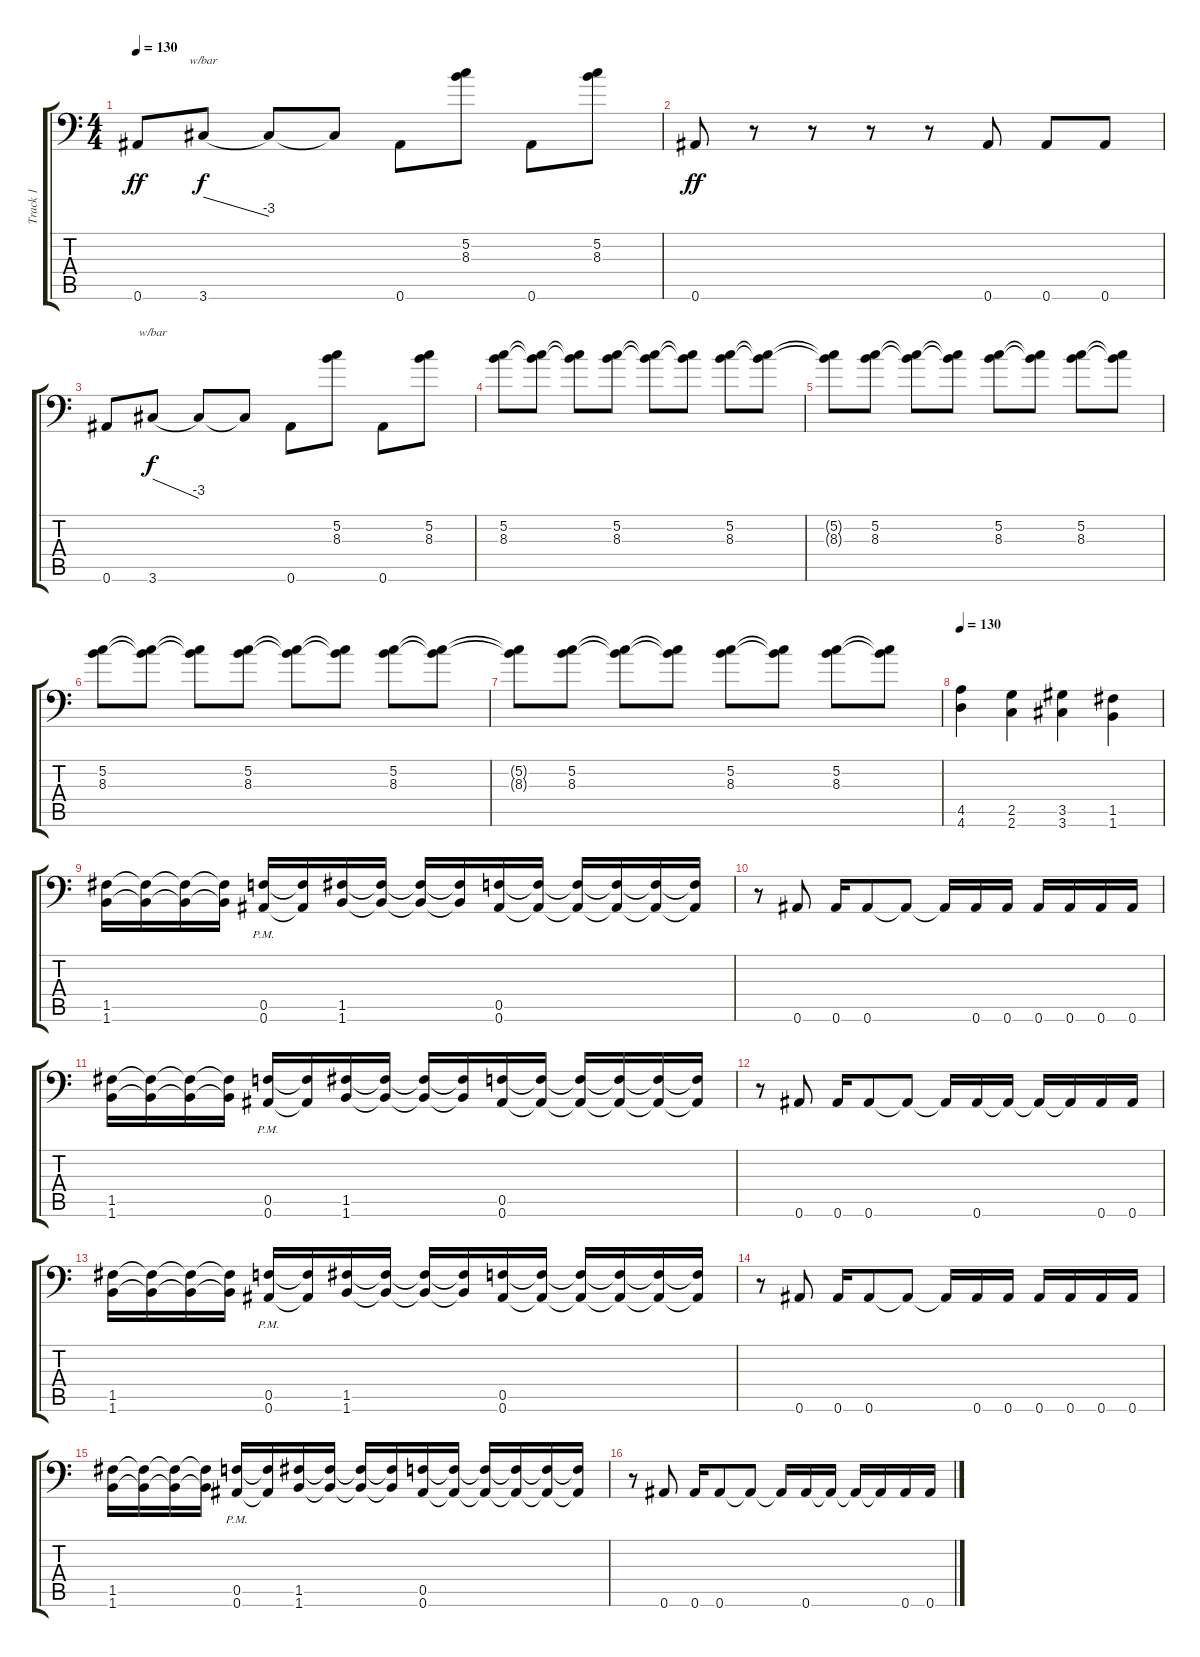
\track ("Track 1" "Track 1") {instrument overdrivenguitar}
\staff {score tabs}
\tuning (C4 G3 Eb3 Bb2 F2 Bb1) {hide}
\ts (4 4)
\tempo 130
\clef f4
\ks c
0.6.8{dy ff} 3.6.8{tbe (dive default 0 0 60 -12) dy f} 3.6{t}.8 3.6{t}.8 0.6.8 (5.2 8.3).8 0.6.8 (5.2 8.3).8 |
0.6.8{dy ff} r.8 r.8 r.8 r.8 0.6.8 0.6.8 0.6.8 |
0.6.8 3.6.8{tbe (dive default 0 0 60 -12) dy f} 3.6{t}.8 3.6{t}.8 0.6.8 (5.2 8.3).8 0.6.8 (5.2 8.3).8 |
(5.2 8.3).8 (5.2{t} 8.3{t}).8 (5.2{t} 8.3{t}).8 (5.2 8.3).8 (5.2{t} 8.3{t}).8 (5.2{t} 8.3{t}).8 (5.2 8.3).8 (5.2{t} 8.3{t}).8 |
(5.2{t} 8.3{t}).8 (5.2 8.3).8 (5.2{t} 8.3{t}).8 (5.2{t} 8.3{t}).8 (5.2 8.3).8 (5.2{t} 8.3{t}).8 (5.2 8.3).8 (5.2{t} 8.3{t}).8 |
(5.2 8.3).8 (5.2{t} 8.3{t}).8 (5.2{t} 8.3{t}).8 (5.2 8.3).8 (5.2{t} 8.3{t}).8 (5.2{t} 8.3{t}).8 (5.2 8.3).8 (5.2{t} 8.3{t}).8 |
(5.2{t} 8.3{t}).8 (5.2 8.3).8 (5.2{t} 8.3{t}).8 (5.2{t} 8.3{t}).8 (5.2 8.3).8 (5.2{t} 8.3{t}).8 (5.2 8.3).8 (5.2{t} 8.3{t}).8 |
\tempo 130
(4.5 4.6).4 (2.5 2.6).4 (3.5 3.6).4 (1.5 1.6).4 |
(1.5 1.6).16 (1.5{t} 1.6{t}).16 (1.5{t} 1.6{t}).16 (1.5{t} 1.6{t}).16 (0.5{pm} 0.6{pm}).16 (0.5{t} 0.6{t}).16 (1.5 1.6).16 (1.5{t} 1.6{t}).16 (1.5{t} 1.6{t}).16 (1.5{t} 1.6{t}).16 (0.5 0.6).16 (0.5{t} 0.6{t}).16 (0.5{t} 0.6{t}).16 (0.5{t} 0.6{t}).16 (0.5{t} 0.6{t}).16 (0.5{t} 0.6{t}).16 |
r.8 0.6.8 0.6.16 0.6.8 0.6{t}.8 0.6{t}.16 0.6.16 0.6.16 0.6.16 0.6.16 0.6.16 0.6.16 |
(1.5 1.6).16 (1.5{t} 1.6{t}).16 (1.5{t} 1.6{t}).16 (1.5{t} 1.6{t}).16 (0.5{pm} 0.6{pm}).16 (0.5{t} 0.6{t}).16 (1.5 1.6).16 (1.5{t} 1.6{t}).16 (1.5{t} 1.6{t}).16 (1.5{t} 1.6{t}).16 (0.5 0.6).16 (0.5{t} 0.6{t}).16 (0.5{t} 0.6{t}).16 (0.5{t} 0.6{t}).16 (0.5{t} 0.6{t}).16 (0.5{t} 0.6{t}).16 |
r.8 0.6.8 0.6.16 0.6.8 0.6{t}.8 0.6{t}.16 0.6.16 0.6{t}.16 0.6{t}.16 0.6{t}.16 0.6.16 0.6.16 |
(1.5 1.6).16 (1.5{t} 1.6{t}).16 (1.5{t} 1.6{t}).16 (1.5{t} 1.6{t}).16 (0.5{pm} 0.6{pm}).16 (0.5{t} 0.6{t}).16 (1.5 1.6).16 (1.5{t} 1.6{t}).16 (1.5{t} 1.6{t}).16 (1.5{t} 1.6{t}).16 (0.5 0.6).16 (0.5{t} 0.6{t}).16 (0.5{t} 0.6{t}).16 (0.5{t} 0.6{t}).16 (0.5{t} 0.6{t}).16 (0.5{t} 0.6{t}).16 |
r.8 0.6.8 0.6.16 0.6.8 0.6{t}.8 0.6{t}.16 0.6.16 0.6.16 0.6.16 0.6.16 0.6.16 0.6.16 |
(1.5 1.6).16 (1.5{t} 1.6{t}).16 (1.5{t} 1.6{t}).16 (1.5{t} 1.6{t}).16 (0.5{pm} 0.6{pm}).16 (0.5{t} 0.6{t}).16 (1.5 1.6).16 (1.5{t} 1.6{t}).16 (1.5{t} 1.6{t}).16 (1.5{t} 1.6{t}).16 (0.5 0.6).16 (0.5{t} 0.6{t}).16 (0.5{t} 0.6{t}).16 (0.5{t} 0.6{t}).16 (0.5{t} 0.6{t}).16 (0.5{t} 0.6{t}).16 |
r.8 0.6.8 0.6.16 0.6.8 0.6{t}.8 0.6{t}.16 0.6.16 0.6{t}.16 0.6{t}.16 0.6{t}.16 0.6.16 0.6.16
